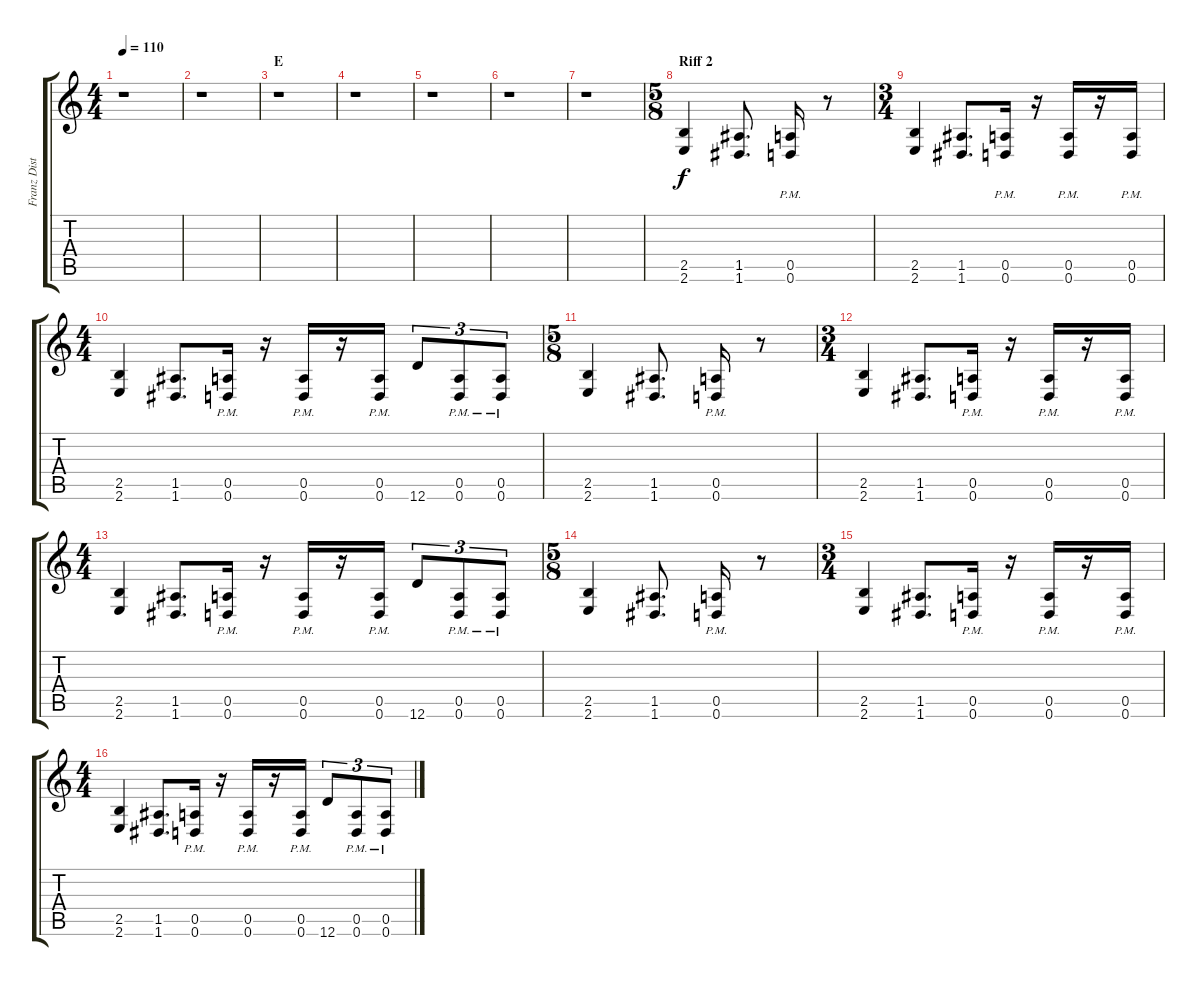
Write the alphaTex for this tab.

\track ("Franz Distortion" "Franz Dist") {instrument distortionguitar}
\staff {score tabs}
\tuning (E4 B3 G3 D3 A2 D2) {hide}
\ts (4 4)
\tempo 110
\clef g2
\ks c
r.1{dy f} |
r.1 |
\section ("" "E")
r.1 |
r.1 |
r.1 |
r.1 |
r.1 |
\ts (5 8)
\section ("" "Riff 2")
(2.5 2.6).4 (1.5 1.6).8{d} (0.5{pm} 0.6{pm}).16 r.8 |
\ts (3 4)
(2.5 2.6).4 (1.5 1.6).8{d} (0.5{pm} 0.6{pm}).16 r.16 (0.5{pm} 0.6{pm}).16 r.16 (0.5{pm} 0.6{pm}).16 |
\ts (4 4)
(2.5 2.6).4 (1.5 1.6).8{d} (0.5{pm} 0.6{pm}).16 r.16 (0.5{pm} 0.6{pm}).16 r.16 (0.5{pm} 0.6{pm}).16 12.6.8{tu (3 2)} (0.5{pm} 0.6{pm}).8{tu (3 2)} (0.5{pm} 0.6{pm}).8{tu (3 2)} |
\ts (5 8)
(2.5 2.6).4 (1.5 1.6).8{d} (0.5{pm} 0.6{pm}).16 r.8 |
\ts (3 4)
(2.5 2.6).4 (1.5 1.6).8{d} (0.5{pm} 0.6{pm}).16 r.16 (0.5{pm} 0.6{pm}).16 r.16 (0.5{pm} 0.6{pm}).16 |
\ts (4 4)
(2.5 2.6).4 (1.5 1.6).8{d} (0.5{pm} 0.6{pm}).16 r.16 (0.5{pm} 0.6{pm}).16 r.16 (0.5{pm} 0.6{pm}).16 12.6.8{tu (3 2)} (0.5{pm} 0.6{pm}).8{tu (3 2)} (0.5{pm} 0.6{pm}).8{tu (3 2)} |
\ts (5 8)
(2.5 2.6).4 (1.5 1.6).8{d} (0.5{pm} 0.6{pm}).16 r.8 |
\ts (3 4)
(2.5 2.6).4 (1.5 1.6).8{d} (0.5{pm} 0.6{pm}).16 r.16 (0.5{pm} 0.6{pm}).16 r.16 (0.5{pm} 0.6{pm}).16 |
\ts (4 4)
(2.5 2.6).4 (1.5 1.6).8{d} (0.5{pm} 0.6{pm}).16 r.16 (0.5{pm} 0.6{pm}).16 r.16 (0.5{pm} 0.6{pm}).16 12.6.8{tu (3 2)} (0.5{pm} 0.6{pm}).8{tu (3 2)} (0.5{pm} 0.6{pm}).8{tu (3 2)}
